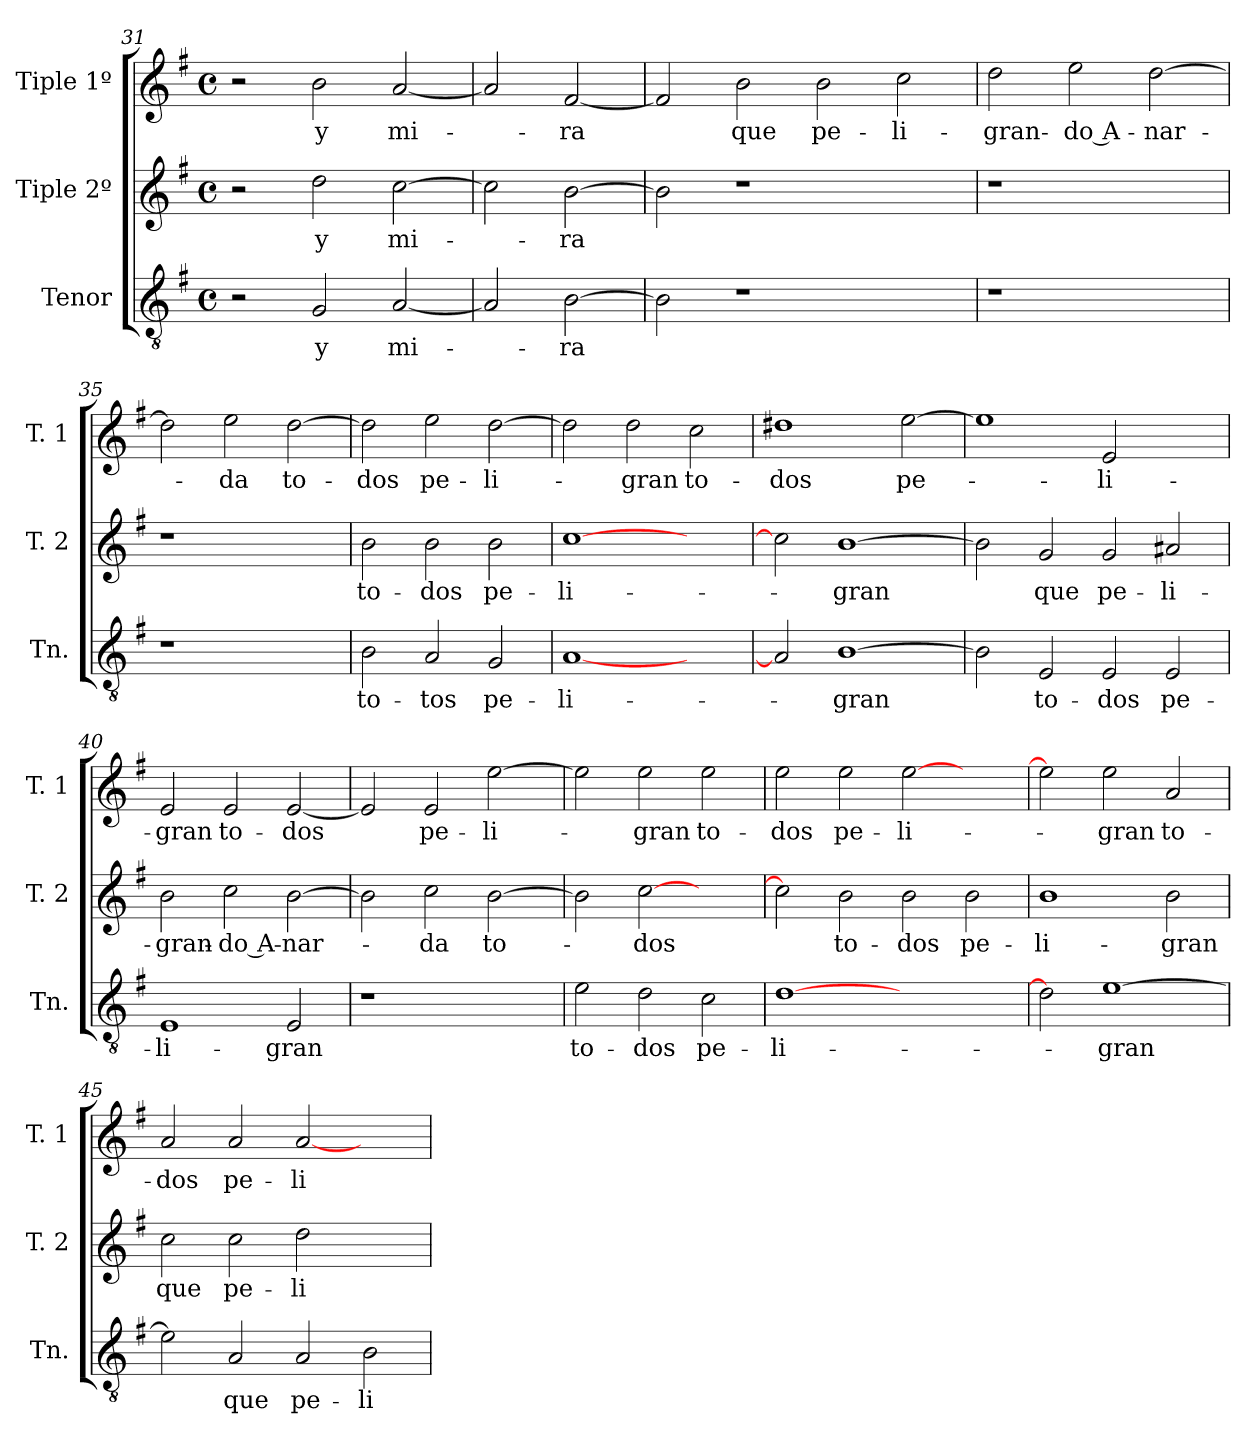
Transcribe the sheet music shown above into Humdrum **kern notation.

**kern	**text	**kern	**text	**kern	**text
*part3	*part3	*part2	*part2	*part1	*part1
*staff3	*staff3	*staff2	*staff2	*staff1	*staff1
*I"Tenor	*	*I"Tiple 2º	*	*I"Tiple 1º	*
*I'Tn.	*	*I'T. 2	*	*I'T. 1	*
*clefGv2	*	*clefG2	*	*clefG2	*
*k[f#]	*	*k[f#]	*	*k[f#]	*
*M4/4	*	*M4/4	*	*M4/4	*
*met(c)	*	*met(c)	*	*met(c)	*
=31	=31	=31	=31	=31	=31
2r	.	2r	.	2r	.
2G	y	2dd	y	2b	y
[2A	mi-	[2cc	mi-	[2a	mi-
=32	=32	=32	=32	=32	=32
2A]	.	2cc]	.	2a]	.
[2B	-ra	[2b	-ra	[2f#	-ra
=33	=33	=33	=33	=33	=33
2B]	.	2b]	.	2f#]	.
1r	.	1r	.	2b	que
.	.	.	.	2b	pe-
2ryy	.	2ryy	.	2cc	-li-
=34	=34	=34	=34	=34	=34
1r	.	1r	.	2dd	-gran-
.	.	.	.	2ee	do A-
2ryy	.	2ryy	.	[2dd	-nar-
=35	=35	=35	=35	=35	=35
1r	.	1r	.	2dd]	.
.	.	.	.	2ee	-da
2ryy	.	2ryy	.	[2dd	to-
=36	=36	=36	=36	=36	=36
2B	to-	2b	to-	2dd]	-dos
2A	-tos	2b	-dos	2ee	pe-
2G	pe-	2b	pe-	[2dd	-li-
=37	=37	=37	=37	=37	=37
[1A	-li-	[1cc	-li-	2dd]	.
.	.	.	.	2dd	-gran
2ryy	.	2ryy	.	2cc	to-
=38	=38	=38	=38	=38	=38
2A]	.	2cc]	.	1dd#X	-dos
[1B	-gran	[1b	-gran	.	.
.	.	.	.	[2ee	pe-
=39	=39	=39	=39	=39	=39
2B]	.	2b]	.	1ee]	.
2E	to-	2g	que	.	.
2E	-dos	2g	pe-	2e	-li-
2E	pe-	2a#X	-li-	2ryy	.
=40	=40	=40	=40	=40	=40
1E	-li-	2b	-gran-	2e	-gran
.	.	2cc	do A-	2e	to-
2E	-gran	[2b	-nar-	[2e	-dos
=41	=41	=41	=41	=41	=41
1r	.	2b]	.	2e]	.
.	.	2cc	-da	2e	pe-
2ryy	.	[2b	to-	[2ee	-li-
=42	=42	=42	=42	=42	=42
2e	to-	2b]	.	2ee]	.
2d	-dos	[2cc	-dos	2ee	-gran
2c	pe-	2ryy	.	2ee	to-
=43	=43	=43	=43	=43	=43
[1d	-li-	2cc]	.	2ee	-dos
.	.	2b	to-	2ee	pe-
1ryy	.	2b	-dos	[2ee	-li-
.	.	2b	pe-	2ryy	.
=44	=44	=44	=44	=44	=44
2d]	.	1b	-li-	2ee]	.
[1e	-gran	.	.	2ee	-gran
.	.	2b	-gran	2a	to-
=45	=45	=45	=45	=45	=45
2e]	.	2cc	que	2a	-dos
2A	que	2cc	pe-	2a	pe-
2A	pe-	2dd	-li-	[2a	-li-
2B	-li-	2ryy	.	2ryy	.
=	=	=	=	=	=
*-	*-	*-	*-	*-	*-
